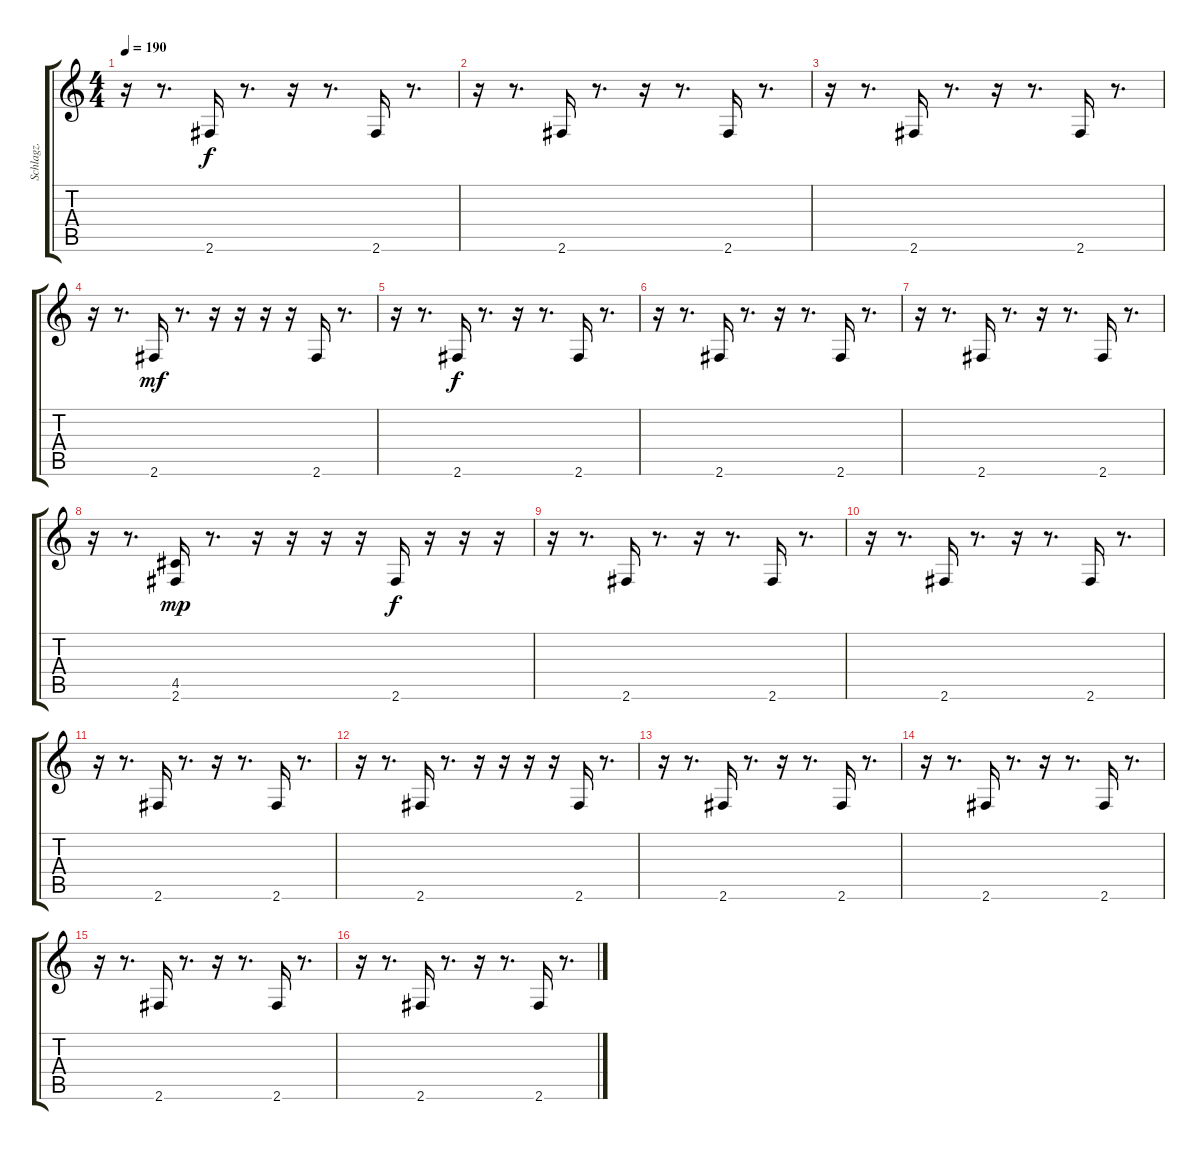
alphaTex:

\track ("Schlagz." "Schlagz.") {instrument acousticguitarnylon}
\staff {score tabs}
\tuning (E4 B3 G3 D3 A2 E2) {hide}
\ts (4 4)
\tempo 190
\clef g2
\ks c
r.16{dy f} r.8{d} 2.6.16 r.8{d} r.16 r.8{d} 2.6.16 r.8{d} |
r.16 r.8{d} 2.6.16 r.8{d} r.16 r.8{d} 2.6.16 r.8{d} |
r.16 r.8{d} 2.6.16 r.8{d} r.16 r.8{d} 2.6.16 r.8{d} |
r.16 r.8{d} 2.6.16{dy mf} r.8{d} r.16 r.16 r.16 r.16 2.6.16 r.8{d} |
r.16 r.8{d} 2.6.16{dy f} r.8{d} r.16 r.8{d} 2.6.16 r.8{d} |
r.16 r.8{d} 2.6.16 r.8{d} r.16 r.8{d} 2.6.16 r.8{d} |
r.16 r.8{d} 2.6.16 r.8{d} r.16 r.8{d} 2.6.16 r.8{d} |
r.16 r.8{d} (4.5 2.6).16{dy mp} r.8{d} r.16 r.16 r.16 r.16 2.6.16{dy f} r.16 r.16 r.16 |
r.16 r.8{d} 2.6.16 r.8{d} r.16 r.8{d} 2.6.16 r.8{d} |
r.16 r.8{d} 2.6.16 r.8{d} r.16 r.8{d} 2.6.16 r.8{d} |
r.16 r.8{d} 2.6.16 r.8{d} r.16 r.8{d} 2.6.16 r.8{d} |
r.16 r.8{d} 2.6.16 r.8{d} r.16 r.16 r.16 r.16 2.6.16 r.8{d} |
r.16 r.8{d} 2.6.16 r.8{d} r.16 r.8{d} 2.6.16 r.8{d} |
r.16 r.8{d} 2.6.16 r.8{d} r.16 r.8{d} 2.6.16 r.8{d} |
r.16 r.8{d} 2.6.16 r.8{d} r.16 r.8{d} 2.6.16 r.8{d} |
r.16 r.8{d} 2.6.16 r.8{d} r.16 r.8{d} 2.6.16 r.8{d}
